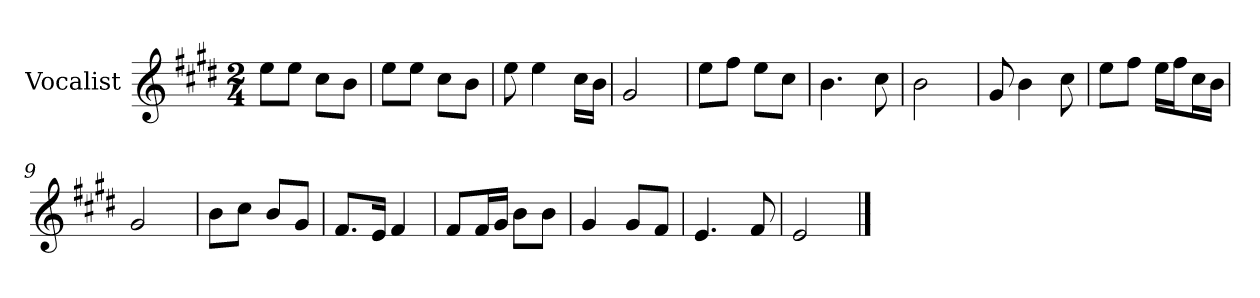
**kern
*part1
*staff1
*I"Vocalist
*k[f#c#g#d#]
*E:
*M2/4
=
8eeL
8eeJ
8cc#L
8bJ
=1
8eeL
8eeJ
8cc#L
8bJ
=2
8ee
4ee
16cc#LL
16bJJ
=3
2g#
=4
8eeL
8ff#J
8eeL
8cc#J
=5
4.b
8cc#
=6
2b
=7
8g#
4b
8cc#
=8
8eeL
8ff#J
16eeLL
16ff#J
16cc#L
16bJJ
=9
2g#
=10
8bL
8cc#J
8bL
8g#J
=11
8.f#L
16eJk
4f#
=12
8f#L
16f#L
16g#JJ
8bL
8bJ
=13
4g#
8g#L
8f#J
=14
4.e
8f#
=15
2e
==
*-
